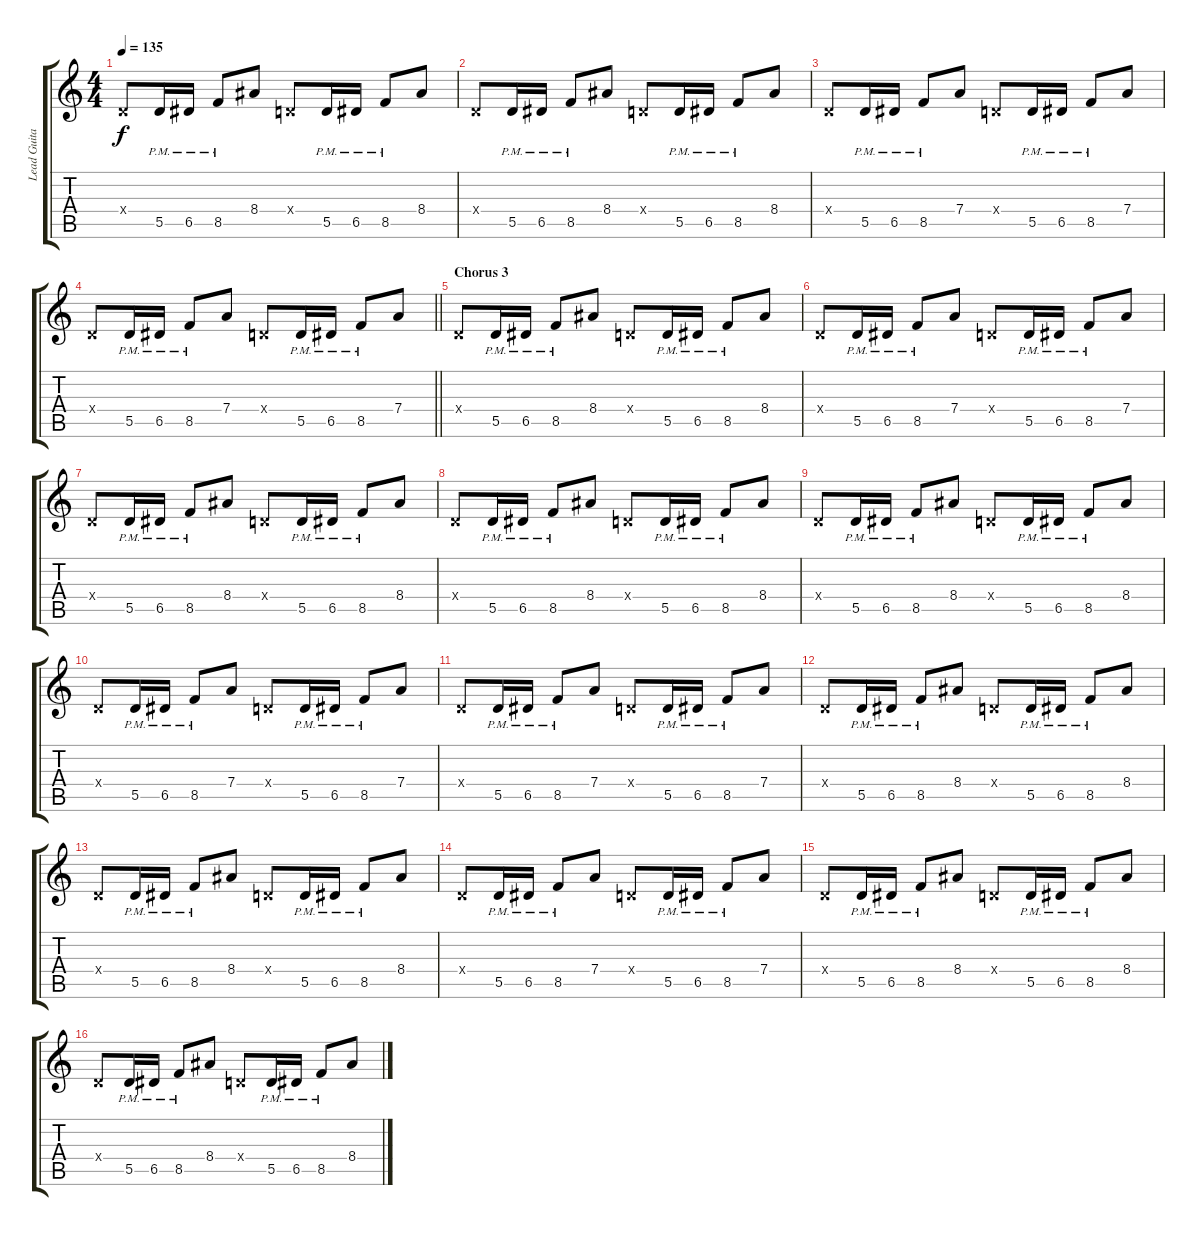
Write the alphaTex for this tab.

\track ("Lead Guitar" "Lead Guita") {instrument electricguitarclean}
\staff {score tabs}
\tuning (E4 B3 G3 D3 A2 E2) {hide}
\ts (4 4)
\tempo 135
\clef g2
\ks c
0.4{x}.8{dy f} 5.5{pm}.16 6.5{pm}.16 8.5{pm}.8 8.4.8 0.4{x}.8 5.5{pm}.16 6.5{pm}.16 8.5{pm}.8 8.4.8 |
0.4{x}.8 5.5{pm}.16 6.5{pm}.16 8.5{pm}.8 8.4.8 0.4{x}.8 5.5{pm}.16 6.5{pm}.16 8.5{pm}.8 8.4.8 |
0.4{x}.8 5.5{pm}.16 6.5{pm}.16 8.5{pm}.8 7.4.8 0.4{x}.8 5.5{pm}.16 6.5{pm}.16 8.5{pm}.8 7.4.8 |
\barLineRight lightlight
0.4{x}.8 5.5{pm}.16 6.5{pm}.16 8.5{pm}.8 7.4.8 0.4{x}.8 5.5{pm}.16 6.5{pm}.16 8.5{pm}.8 7.4.8 |
\section ("" "Chorus 3")
0.4{x}.8 5.5{pm}.16 6.5{pm}.16 8.5{pm}.8 8.4.8 0.4{x}.8 5.5{pm}.16 6.5{pm}.16 8.5{pm}.8 8.4.8 |
0.4{x}.8 5.5{pm}.16 6.5{pm}.16 8.5{pm}.8 7.4.8 0.4{x}.8 5.5{pm}.16 6.5{pm}.16 8.5{pm}.8 7.4.8 |
0.4{x}.8 5.5{pm}.16 6.5{pm}.16 8.5{pm}.8 8.4.8 0.4{x}.8 5.5{pm}.16 6.5{pm}.16 8.5{pm}.8 8.4.8 |
0.4{x}.8 5.5{pm}.16 6.5{pm}.16 8.5{pm}.8 8.4.8 0.4{x}.8 5.5{pm}.16 6.5{pm}.16 8.5{pm}.8 8.4.8 |
0.4{x}.8 5.5{pm}.16 6.5{pm}.16 8.5{pm}.8 8.4.8 0.4{x}.8 5.5{pm}.16 6.5{pm}.16 8.5{pm}.8 8.4.8 |
0.4{x}.8 5.5{pm}.16 6.5{pm}.16 8.5{pm}.8 7.4.8 0.4{x}.8 5.5{pm}.16 6.5{pm}.16 8.5{pm}.8 7.4.8 |
0.4{x}.8 5.5{pm}.16 6.5{pm}.16 8.5{pm}.8 7.4.8 0.4{x}.8 5.5{pm}.16 6.5{pm}.16 8.5{pm}.8 7.4.8 |
0.4{x}.8 5.5{pm}.16 6.5{pm}.16 8.5{pm}.8 8.4.8 0.4{x}.8 5.5{pm}.16 6.5{pm}.16 8.5{pm}.8 8.4.8 |
0.4{x}.8 5.5{pm}.16 6.5{pm}.16 8.5{pm}.8 8.4.8 0.4{x}.8 5.5{pm}.16 6.5{pm}.16 8.5{pm}.8 8.4.8 |
0.4{x}.8 5.5{pm}.16 6.5{pm}.16 8.5{pm}.8 7.4.8 0.4{x}.8 5.5{pm}.16 6.5{pm}.16 8.5{pm}.8 7.4.8 |
0.4{x}.8 5.5{pm}.16 6.5{pm}.16 8.5{pm}.8 8.4.8 0.4{x}.8 5.5{pm}.16 6.5{pm}.16 8.5{pm}.8 8.4.8 |
0.4{x}.8 5.5{pm}.16 6.5{pm}.16 8.5{pm}.8 8.4.8 0.4{x}.8 5.5{pm}.16 6.5{pm}.16 8.5{pm}.8 8.4.8
